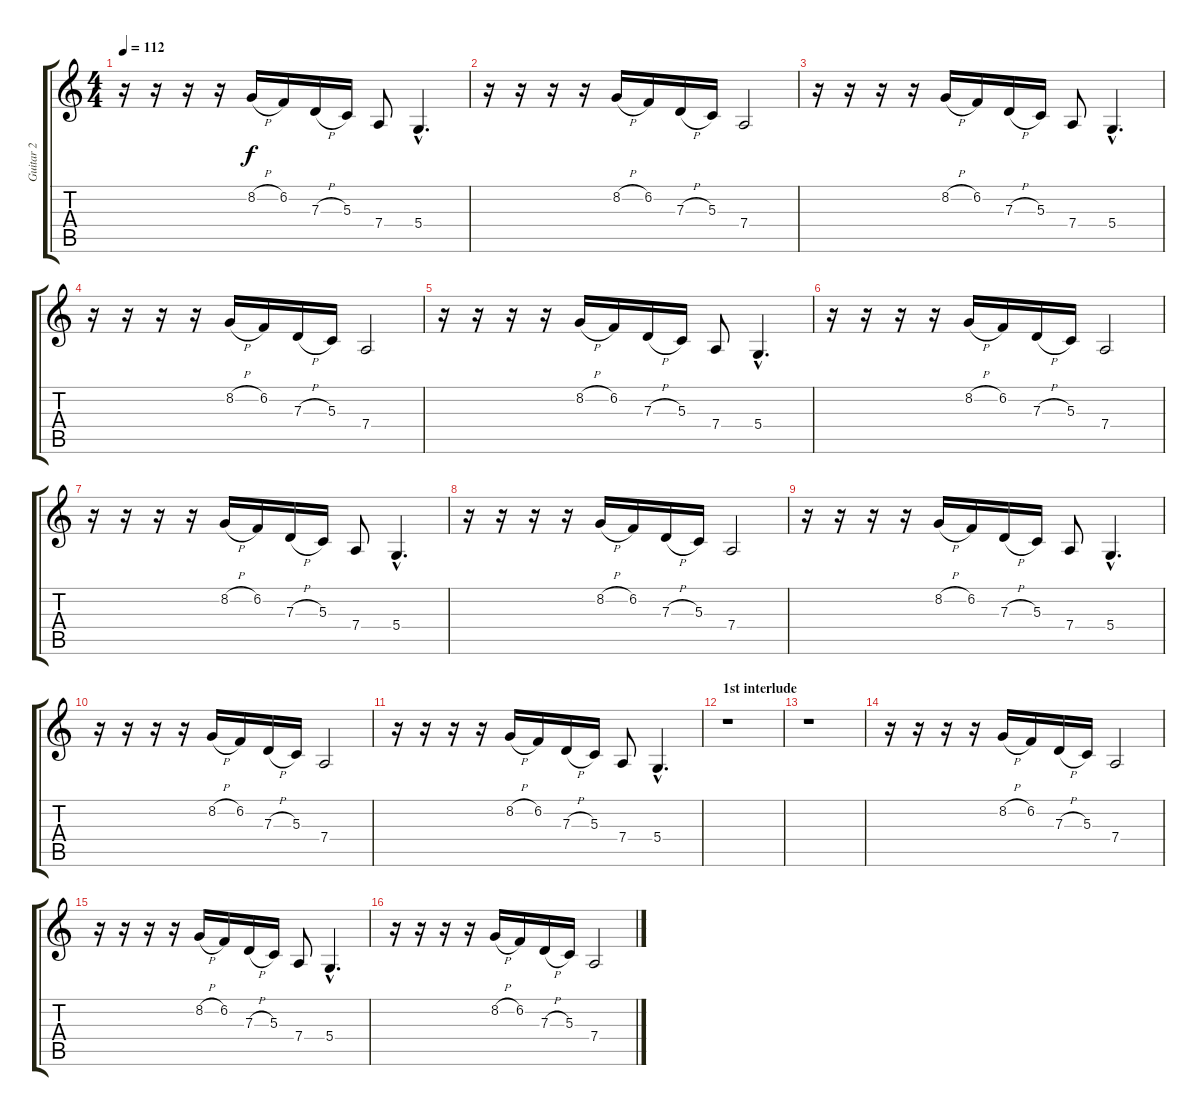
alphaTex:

\track ("Guitar 2 " "Guitar 2 ") {instrument lead6voice}
\staff {score tabs}
\tuning (E4 B3 G3 D3 A2 E2) {hide}
\ts (4 4)
\tempo 112
\clef g2
\ks c
r.16{dy f} r.16 r.16 r.16 8.2{h}.16 6.2.16 7.3{h}.16 5.3.16 7.4.8 5.4{hac}.4{d} |
r.16 r.16 r.16 r.16 8.2{h}.16 6.2.16 7.3{h}.16 5.3.16 7.4.2 |
r.16 r.16 r.16 r.16 8.2{h}.16 6.2.16 7.3{h}.16 5.3.16 7.4.8 5.4{hac}.4{d} |
r.16 r.16 r.16 r.16 8.2{h}.16 6.2.16 7.3{h}.16 5.3.16 7.4.2 |
r.16 r.16 r.16 r.16 8.2{h}.16 6.2.16 7.3{h}.16 5.3.16 7.4.8 5.4{hac}.4{d} |
r.16 r.16 r.16 r.16 8.2{h}.16 6.2.16 7.3{h}.16 5.3.16 7.4.2 |
r.16 r.16 r.16 r.16 8.2{h}.16 6.2.16 7.3{h}.16 5.3.16 7.4.8 5.4{hac}.4{d} |
r.16 r.16 r.16 r.16 8.2{h}.16 6.2.16 7.3{h}.16 5.3.16 7.4.2 |
r.16 r.16 r.16 r.16 8.2{h}.16 6.2.16 7.3{h}.16 5.3.16 7.4.8 5.4{hac}.4{d} |
r.16 r.16 r.16 r.16 8.2{h}.16 6.2.16 7.3{h}.16 5.3.16 7.4.2 |
r.16 r.16 r.16 r.16 8.2{h}.16 6.2.16 7.3{h}.16 5.3.16 7.4.8 5.4{hac}.4{d} |
\section ("" "1st interlude")
r.1 |
r.1 |
r.16 r.16 r.16 r.16 8.2{h}.16 6.2.16 7.3{h}.16 5.3.16 7.4.2 |
r.16 r.16 r.16 r.16 8.2{h}.16 6.2.16 7.3{h}.16 5.3.16 7.4.8 5.4{hac}.4{d} |
r.16 r.16 r.16 r.16 8.2{h}.16 6.2.16 7.3{h}.16 5.3.16 7.4.2
